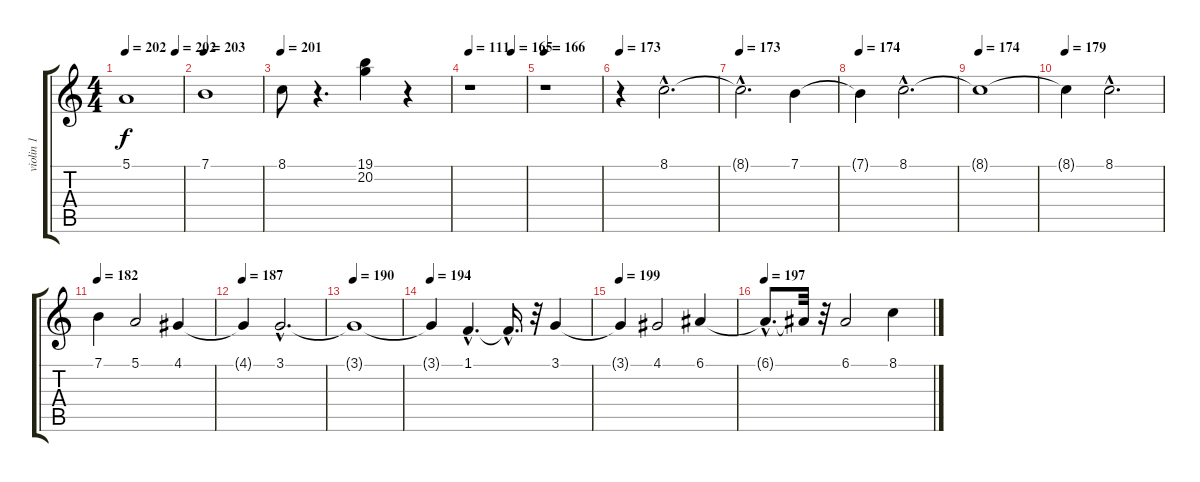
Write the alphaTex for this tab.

\track ("violin 1" "violin 1") {instrument stringensemble1}
\staff {score tabs}
\tuning (E4 B3 G3 D3 A2 E2) {hide}
\ts (4 4)
\tempo 202
\tempo (202 0.875)
\clef g2
\ks c
5.1.1{dy f} |
\tempo 203
7.1.1 |
\tempo 201
8.1.8 r.4{d} (19.1 20.2).4 r.4 |
\tempo 111
\tempo (165 0.75)
r.1 |
\tempo 166
r.1 |
\tempo 173
r.4 8.1{hac}.2{d instrument stringensemble2} |
\tempo 173
8.1{hac t}.2{d} 7.1.4 |
\tempo 174
7.1{t}.4 8.1{hac}.2{d} |
\tempo 174
8.1{t}.1 |
\tempo 179
8.1{t}.4 8.1{hac}.2{d} |
\tempo 182
7.1.4 5.1.2 4.1.4 |
\tempo 187
4.1{t}.4 3.1{hac}.2{d} |
\tempo 190
3.1{t}.1 |
\tempo 194
3.1{t}.4 1.1{hac}.4{d} 1.1{hac t}.16{d} r.32 3.1.4 |
\tempo 199
3.1{t}.4 4.1.2 6.1.4 |
\tempo 197
6.1{hac t}.8{d} 6.1{t}.32 r.32 6.1.2 8.1.4
